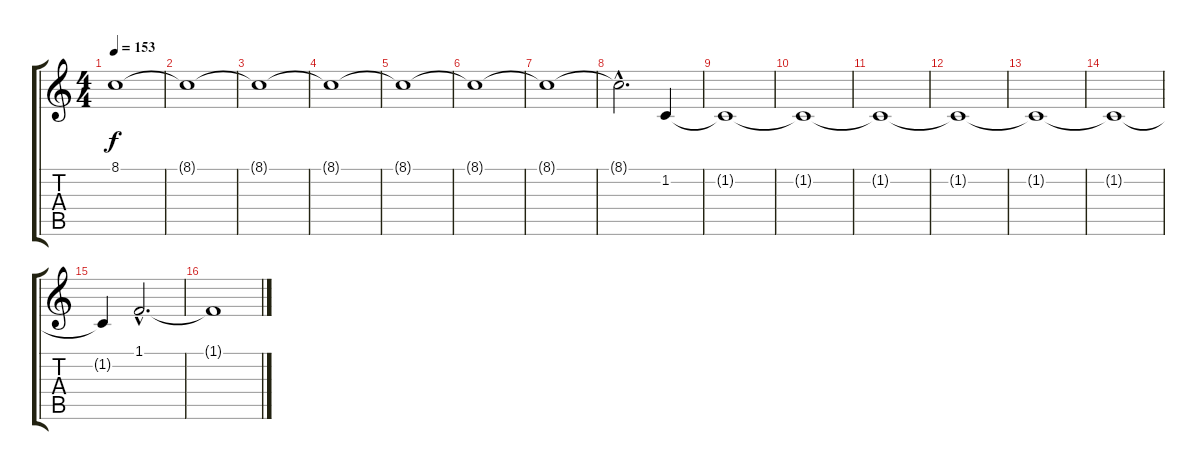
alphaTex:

\track "" {instrument stringensemble2}
\staff {score tabs}
\tuning (E4 B3 G3 D3 A2 E2) {hide}
\ts (4 4)
\tempo 153
\clef g2
\ks c
8.1{t}.1{dy f} |
8.1{t}.1 |
8.1{t}.1 |
8.1{t}.1 |
8.1{t}.1 |
8.1{t}.1 |
8.1{t}.1 |
8.1{hac t}.2{d} 1.2.4{instrument orchestrahit} |
1.2{t}.1 |
1.2{t}.1 |
1.2{t}.1 |
1.2{t}.1 |
1.2{t}.1 |
1.2{t}.1 |
1.2{t}.4 1.1{hac}.2{d instrument distortionguitar} |
1.1{t}.1
